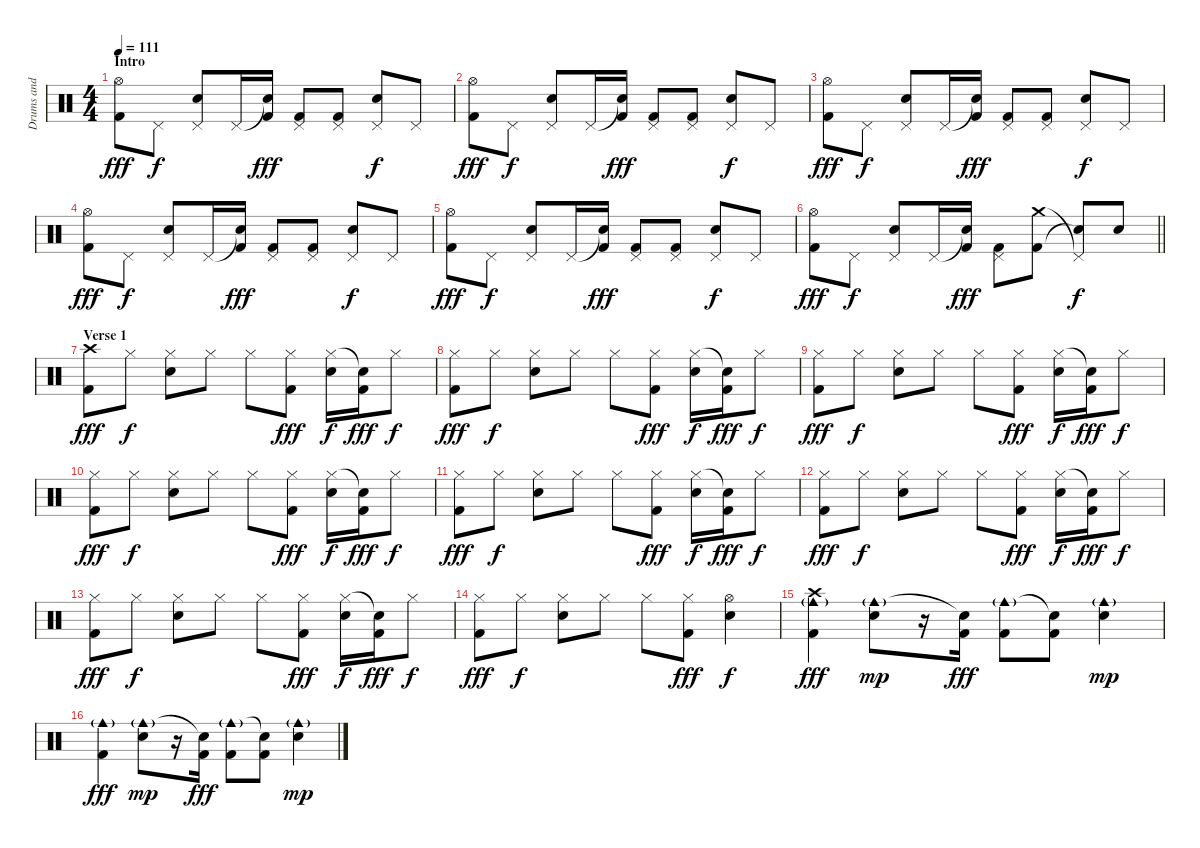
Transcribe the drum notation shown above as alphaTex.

\track ("Drums and Percussion" "Drums and ") {instrument percussion}
\staff {score}
\articulation defaults
\ts (4 4)
\section ("" "Intro")
\tempo 111
\clef neutral
\ks c
("Hi-Hat (open)" "Kick (hit) 2").8{dy fff} "Pedal Hi-Hat (hit)".8{dy f} ("Pedal Hi-Hat (hit)" "Snare (hit) 2").8 "Pedal Hi-Hat (hit)".16 ("Snare (hit)"{t} "Kick (hit) 2").16{dy fff} ("Pedal Hi-Hat (hit)" "Kick (hit) 2").8 ("Pedal Hi-Hat (hit)" "Kick (hit) 2").8 ("Pedal Hi-Hat (hit)" "Snare (hit) 2").8{dy f} "Pedal Hi-Hat (hit)".8 |
("Hi-Hat (open)" "Kick (hit) 2").8{dy fff} "Pedal Hi-Hat (hit)".8{dy f} ("Pedal Hi-Hat (hit)" "Snare (hit) 2").8 "Pedal Hi-Hat (hit)".16 ("Snare (hit)"{t} "Kick (hit) 2").16{dy fff} ("Pedal Hi-Hat (hit)" "Kick (hit) 2").8 ("Pedal Hi-Hat (hit)" "Kick (hit) 2").8 ("Pedal Hi-Hat (hit)" "Snare (hit) 2").8{dy f} "Pedal Hi-Hat (hit)".8 |
("Hi-Hat (open)" "Kick (hit) 2").8{dy fff} "Pedal Hi-Hat (hit)".8{dy f} ("Pedal Hi-Hat (hit)" "Snare (hit) 2").8 "Pedal Hi-Hat (hit)".16 ("Snare (hit)"{t} "Kick (hit) 2").16{dy fff} ("Pedal Hi-Hat (hit)" "Kick (hit) 2").8 ("Pedal Hi-Hat (hit)" "Kick (hit) 2").8 ("Pedal Hi-Hat (hit)" "Snare (hit) 2").8{dy f} "Pedal Hi-Hat (hit)".8 |
("Hi-Hat (open)" "Kick (hit) 2").8{dy fff} "Pedal Hi-Hat (hit)".8{dy f} ("Pedal Hi-Hat (hit)" "Snare (hit) 2").8 "Pedal Hi-Hat (hit)".16 ("Snare (hit)"{t} "Kick (hit) 2").16{dy fff} ("Pedal Hi-Hat (hit)" "Kick (hit) 2").8 ("Pedal Hi-Hat (hit)" "Kick (hit) 2").8 ("Pedal Hi-Hat (hit)" "Snare (hit) 2").8{dy f} "Pedal Hi-Hat (hit)".8 |
("Hi-Hat (open)" "Kick (hit) 2").8{dy fff} "Pedal Hi-Hat (hit)".8{dy f} ("Pedal Hi-Hat (hit)" "Snare (hit) 2").8 "Pedal Hi-Hat (hit)".16 ("Snare (hit)"{t} "Kick (hit) 2").16{dy fff} ("Pedal Hi-Hat (hit)" "Kick (hit) 2").8 ("Pedal Hi-Hat (hit)" "Kick (hit) 2").8 ("Pedal Hi-Hat (hit)" "Snare (hit) 2").8{dy f} "Pedal Hi-Hat (hit)".8 |
\barLineRight lightlight
("Hi-Hat (open)" "Kick (hit) 2").8{dy fff} "Pedal Hi-Hat (hit)".8{dy f} ("Pedal Hi-Hat (hit)" "Snare (hit) 2").8 "Pedal Hi-Hat (hit)".16 ("Snare (hit)"{t} "Kick (hit) 2").16{dy fff} ("Pedal Hi-Hat (hit)" "Kick (hit) 2").8 ("Crash medium (hit)" "Kick (hit) 2").8 ("Pedal Hi-Hat (hit)"{t} "Snare (hit)"{t}).8{dy f} "Snare (hit) 2".8 |
\section ("" "Verse 1")
("Crash high (hit)" "Kick (hit) 2").8{dy fff} "Hi-Hat (closed)".8{dy f} ("Hi-Hat (closed)" "Snare (hit) 2").8 "Hi-Hat (closed)".8 "Hi-Hat (closed)".8 ("Hi-Hat (closed)" "Kick (hit) 2").8{dy fff} ("Hi-Hat (closed)" "Snare (hit) 2").16{dy f} ("Snare (hit)"{t} "Kick (hit) 2").16{dy fff} "Hi-Hat (closed)".8{dy f} |
("Hi-Hat (closed)" "Kick (hit) 2").8{dy fff} "Hi-Hat (closed)".8{dy f} ("Hi-Hat (closed)" "Snare (hit) 2").8 "Hi-Hat (closed)".8 "Hi-Hat (closed)".8 ("Hi-Hat (closed)" "Kick (hit) 2").8{dy fff} ("Hi-Hat (closed)" "Snare (hit) 2").16{dy f} ("Snare (hit)"{t} "Kick (hit) 2").16{dy fff} "Hi-Hat (closed)".8{dy f} |
("Hi-Hat (closed)" "Kick (hit) 2").8{dy fff} "Hi-Hat (closed)".8{dy f} ("Hi-Hat (closed)" "Snare (hit) 2").8 "Hi-Hat (closed)".8 "Hi-Hat (closed)".8 ("Hi-Hat (closed)" "Kick (hit) 2").8{dy fff} ("Hi-Hat (closed)" "Snare (hit) 2").16{dy f} ("Snare (hit)"{t} "Kick (hit) 2").16{dy fff} "Hi-Hat (closed)".8{dy f} |
("Hi-Hat (closed)" "Kick (hit) 2").8{dy fff} "Hi-Hat (closed)".8{dy f} ("Hi-Hat (closed)" "Snare (hit) 2").8 "Hi-Hat (closed)".8 "Hi-Hat (closed)".8 ("Hi-Hat (closed)" "Kick (hit) 2").8{dy fff} ("Hi-Hat (closed)" "Snare (hit) 2").16{dy f} ("Snare (hit)"{t} "Kick (hit) 2").16{dy fff} "Hi-Hat (closed)".8{dy f} |
("Hi-Hat (closed)" "Kick (hit) 2").8{dy fff} "Hi-Hat (closed)".8{dy f} ("Hi-Hat (closed)" "Snare (hit) 2").8 "Hi-Hat (closed)".8 "Hi-Hat (closed)".8 ("Hi-Hat (closed)" "Kick (hit) 2").8{dy fff} ("Hi-Hat (closed)" "Snare (hit) 2").16{dy f} ("Snare (hit)"{t} "Kick (hit) 2").16{dy fff} "Hi-Hat (closed)".8{dy f} |
("Hi-Hat (closed)" "Kick (hit) 2").8{dy fff} "Hi-Hat (closed)".8{dy f} ("Hi-Hat (closed)" "Snare (hit) 2").8 "Hi-Hat (closed)".8 "Hi-Hat (closed)".8 ("Hi-Hat (closed)" "Kick (hit) 2").8{dy fff} ("Hi-Hat (closed)" "Snare (hit) 2").16{dy f} ("Snare (hit)"{t} "Kick (hit) 2").16{dy fff} "Hi-Hat (closed)".8{dy f} |
("Hi-Hat (closed)" "Kick (hit) 2").8{dy fff} "Hi-Hat (closed)".8{dy f} ("Hi-Hat (closed)" "Snare (hit) 2").8 "Hi-Hat (closed)".8 "Hi-Hat (closed)".8 ("Hi-Hat (closed)" "Kick (hit) 2").8{dy fff} ("Hi-Hat (closed)" "Snare (hit) 2").16{dy f} ("Snare (hit)"{t} "Kick (hit) 2").16{dy fff} "Hi-Hat (closed)".8{dy f} |
("Hi-Hat (closed)" "Kick (hit) 2").8{dy fff} "Hi-Hat (closed)".8{dy f} ("Hi-Hat (closed)" "Snare (hit) 2").8 "Hi-Hat (closed)".8 "Hi-Hat (closed)".8 ("Hi-Hat (closed)" "Kick (hit) 2").8{dy fff} ("Hi-Hat (open)" "Snare (hit) 2").4{dy f} |
("Crash high (hit)" "Cowbell medium (hit)"{g} "Kick (hit) 2").4{dy fff} ("Cowbell medium (hit)"{g} "Snare (hit) 2").8{dy mp} r.16 ("Snare (hit)"{t} "Kick (hit) 2").16{dy fff} ("Cowbell medium (hit)"{g} "Kick (hit) 2").8 ("Snare (hit)"{t} "Kick (hit) 2").8 ("Cowbell medium (hit)"{g} "Snare (hit) 2").4{dy mp} |
("Cowbell medium (hit)"{g} "Kick (hit) 2").4{dy fff} ("Cowbell medium (hit)"{g} "Snare (hit) 2").8{dy mp} r.16 ("Snare (hit)"{t} "Kick (hit) 2").16{dy fff} ("Cowbell medium (hit)"{g} "Kick (hit) 2").8 ("Snare (hit)"{t} "Kick (hit) 2").8 ("Cowbell medium (hit)"{g} "Snare (hit) 2").4{dy mp}
